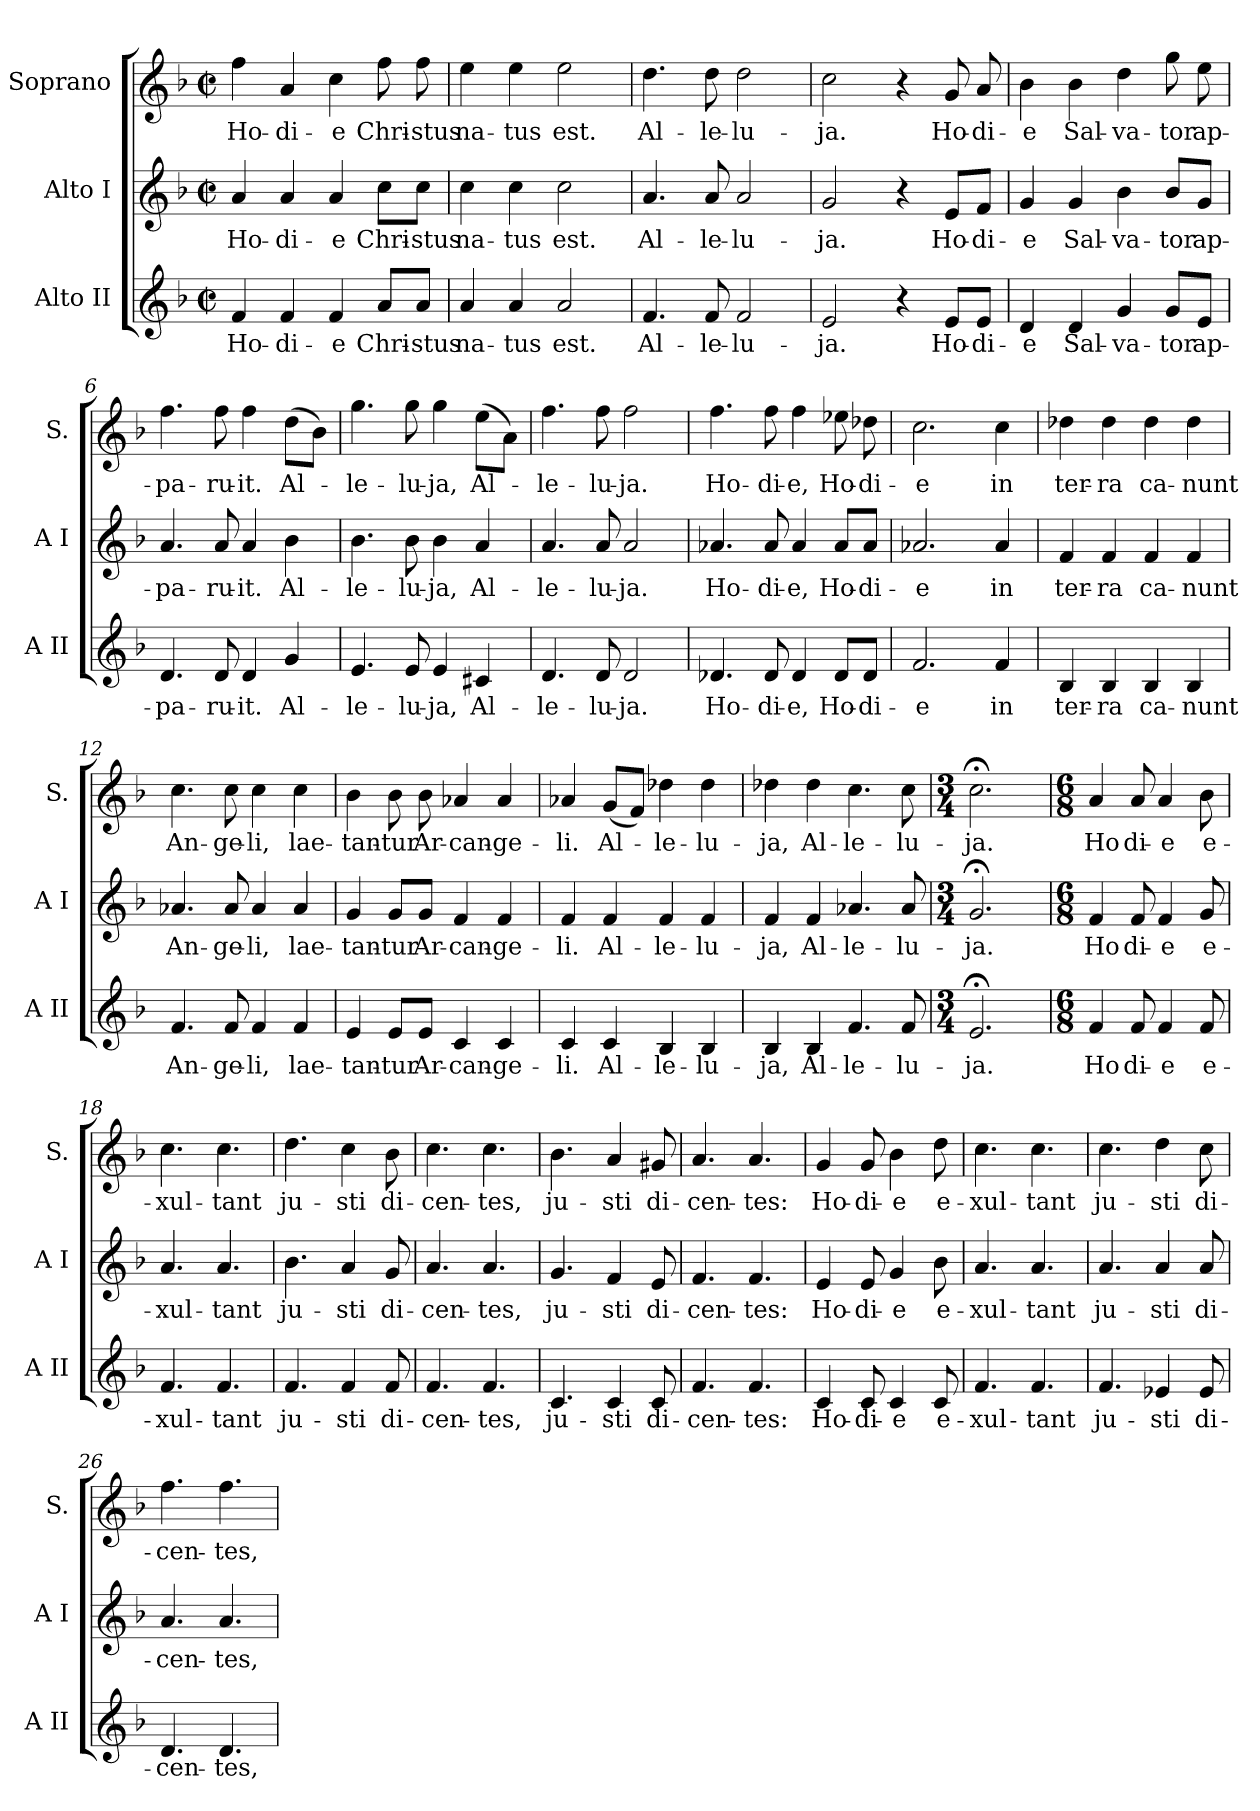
**kern	**text	**kern	**text	**kern	**text
*part3	*part3	*part2	*part2	*part1	*part1
*staff3	*staff3	*staff2	*staff2	*staff1	*staff1
*I"Alto II	*	*I"Alto I	*	*I"Soprano	*
*I'A II	*	*I'A I	*	*I'S.	*
!!LO:PB:g=z
*stria5	*	*stria5	*	*stria5	*
*clefG2	*	*clefG2	*	*clefG2	*
*k[b-]	*	*k[b-]	*	*k[b-]	*
*F:	*	*F:	*	*F:	*
*M2/2	*	*M2/2	*	*M2/2	*
*met(c|)	*	*met(c|)	*	*met(c|)	*
=1	=1	=1	=1	=1	=1
!	!LO:LY:b:cj	!	!LO:LY:b:cj	!	!LO:LY:b:cj
4f/	Ho-	4a/	Ho-	4ff\	Ho-
!	!LO:LY:b:cj	!	!LO:LY:b:cj	!	!LO:LY:b:cj
4f/	-di-	4a/	-di-	4a/	-di-
!	!LO:LY:b:cj	!	!LO:LY:b:cj	!	!LO:LY:b:cj
4f/	-e	4a/	-e	4cc\	-e
!	!LO:LY:b	!	!LO:LY:b	!	!LO:LY:b
8a/L	Chri-	8cc\L	Chri-	8ff\	Chri-
!	!LO:LY:b:rj	!	!LO:LY:b:rj	!	!LO:LY:b:rj
8a/J	-stus	8cc\J	-stus	8ff\	-stus
=2	=2	=2	=2	=2	=2
!	!LO:LY:b:cj	!	!LO:LY:b:cj	!	!LO:LY:b:cj
4a/	na-	4cc\	na-	4ee\	na-
!	!LO:LY:b:cj	!	!LO:LY:b:cj	!	!LO:LY:b:cj
4a/	-tus	4cc\	-tus	4ee\	-tus
!	!LO:LY:b:cj	!	!LO:LY:b:cj	!	!LO:LY:b:cj
2a/	est.	2cc\	est.	2ee\	est.
=3	=3	=3	=3	=3	=3
!	!LO:LY:b:cj	!	!LO:LY:b:cj	!	!LO:LY:b:cj
4.f/	Al-	4.a/	Al-	4.dd\	Al-
!	!LO:LY:b:cj	!	!LO:LY:b:cj	!	!LO:LY:b:cj
8f/	-le-	8a/	-le-	8dd\	-le-
!	!LO:LY:b:cj	!	!LO:LY:b:cj	!	!LO:LY:b:cj
2f/	-lu-	2a/	-lu-	2dd\	-lu-
=4	=4	=4	=4	=4	=4
!	!LO:LY:b:cj	!	!LO:LY:b:cj	!	!LO:LY:b:cj
2e/	-ja.	2g/	-ja.	2cc\	-ja.
4r	.	4r	.	4ra	.
!	!LO:LY:b	!	!LO:LY:b	!	!LO:LY:b
8e/L	Ho-	8e/L	Ho-	8g/	Ho-
!	!LO:LY:b:rj	!	!LO:LY:b:rj	!	!LO:LY:b:rj
8e/J	-di-	8f/J	-di-	8a/	-di-
!!LO:LB:g=z
=5	=5	=5	=5	=5	=5
!	!LO:LY:b:cj	!	!LO:LY:b:cj	!	!LO:LY:b:cj
4d/	-e	4g/	-e	4b-\	-e
!	!LO:LY:b:cj	!	!LO:LY:b:cj	!	!LO:LY:b:cj
4d/	Sal-	4g/	Sal-	4b-\	Sal-
!	!LO:LY:b:cj	!	!LO:LY:b:cj	!	!LO:LY:b:cj
4g/	-va-	4b-\	-va-	4dd\	-va-
!	!LO:LY:b:cj	!	!LO:LY:b:cj	!	!LO:LY:b:cj
8g/L	-tor	8b-/L	-tor	8gg\	-tor
!	!LO:LY:b:cj	!	!LO:LY:b:cj	!	!LO:LY:b:cj
8e/J	ap-	8g/J	ap-	8ee\	ap-
=6	=6	=6	=6	=6	=6
!	!LO:LY:b:cj	!	!LO:LY:b:cj	!	!LO:LY:b:cj
4.d/	-pa-	4.a/	-pa-	4.ff\	-pa-
!	!LO:LY:b:cj	!	!LO:LY:b:cj	!	!LO:LY:b:cj
8d/	-ru-	8a/	-ru-	8ff\	-ru-
!	!LO:LY:b:cj	!	!LO:LY:b:cj	!	!LO:LY:b:cj
4d/	-it.	4a/	-it.	4ff\	-it.
!	!LO:LY:b:cj	!	!LO:LY:b:cj	!	!LO:LY:b:cj
4g/	Al-	4b-\	Al-	(>8dd\L	Al-
.	.	.	.	8b-\J)	.
=7	=7	=7	=7	=7	=7
!	!LO:LY:b:cj	!	!LO:LY:b:cj	!	!LO:LY:b:cj
4.e/	-le-	4.b-\	-le-	4.gg\	-le-
!	!LO:LY:b:cj	!	!LO:LY:b:cj	!	!LO:LY:b:cj
8e/	-lu-	8b-\	-lu-	8gg\	-lu-
!	!LO:LY:b:cj	!	!LO:LY:b:cj	!	!LO:LY:b:cj
4e/	-ja,	4b-\	-ja,	4gg\	-ja,
!	!LO:LY:b:cj	!	!LO:LY:b:cj	!	!LO:LY:b:cj
4c#X/	Al-	4a/	Al-	(>8ee\L	Al-
.	.	.	.	8a\J)	.
=8	=8	=8	=8	=8	=8
!	!LO:LY:b:cj	!	!LO:LY:b:cj	!	!LO:LY:b:cj
4.d/	-le-	4.a/	-le-	4.ff\	-le-
!	!LO:LY:b:cj	!	!LO:LY:b:cj	!	!LO:LY:b:cj
8d/	-lu-	8a/	-lu-	8ff\	-lu-
!	!LO:LY:b:cj	!	!LO:LY:b:cj	!	!LO:LY:b:cj
2d/	-ja.	2a/	-ja.	2ff\	-ja.
!!LO:LB:g=z
=9	=9	=9	=9	=9	=9
!	!LO:LY:b:cj	!	!LO:LY:b:cj	!	!LO:LY:b:cj
4.d-X/	Ho-	4.a-X/	Ho-	4.ff\	Ho-
!	!LO:LY:b:cj	!	!LO:LY:b:cj	!	!LO:LY:b:cj
8d-/	-di-	8a-/	-di-	8ff\	-di-
!	!LO:LY:b:cj	!	!LO:LY:b:cj	!	!LO:LY:b:cj
4d-/	-e,	4a-/	-e,	4ff\	-e,
!	!LO:LY:b:cj	!	!LO:LY:b:cj	!	!LO:LY:b:cj
8d-/L	Ho-	8a-/L	Ho-	8ee-X\	Ho-
!	!LO:LY:b:cj	!	!LO:LY:b:cj	!	!LO:LY:b:cj
8d-/J	-di-	8a-/J	-di-	8dd-X\	-di-
=10	=10	=10	=10	=10	=10
!	!LO:LY:b:cj	!	!LO:LY:b:cj	!	!LO:LY:b:cj
2.f/	-e	2.a-X/	-e	2.cc\	-e
!	!LO:LY:b:cj	!	!LO:LY:b:cj	!	!LO:LY:b:cj
4f/	in	4a-/	in	4cc\	in
=11	=11	=11	=11	=11	=11
!	!LO:LY:b:cj	!	!LO:LY:b:cj	!	!LO:LY:b:cj
4B-/	ter-	4f/	ter-	4dd-X\	ter-
!	!LO:LY:b:cj	!	!LO:LY:b:cj	!	!LO:LY:b:cj
4B-/	-ra	4f/	-ra	4dd-\	-ra
!	!LO:LY:b:cj	!	!LO:LY:b:cj	!	!LO:LY:b:cj
4B-/	ca-	4f/	ca-	4dd-\	ca-
!	!LO:LY:b:cj	!	!LO:LY:b:cj	!	!LO:LY:b:cj
4B-/	-nunt	4f/	-nunt	4dd-\	-nunt
=12	=12	=12	=12	=12	=12
!	!LO:LY:b:cj	!	!LO:LY:b:cj	!	!LO:LY:b:cj
4.f/	An-	4.a-X/	An-	4.cc\	An-
!	!LO:LY:b:cj	!	!LO:LY:b:cj	!	!LO:LY:b:cj
8f/	-ge-	8a-/	-ge-	8cc\	-ge-
!	!LO:LY:b:cj	!	!LO:LY:b:cj	!	!LO:LY:b:cj
4f/	-li,	4a-/	-li,	4cc\	-li,
!	!LO:LY:b:cj	!	!LO:LY:b:cj	!	!LO:LY:b:cj
4f/	lae-	4a-/	lae-	4cc\	lae-
!!LO:PB:g=z
=13	=13	=13	=13	=13	=13
!	!LO:LY:b:cj	!	!LO:LY:b:cj	!	!LO:LY:b:cj
4e/	-tan-	4g/	-tan-	4b-\	-tan-
!	!LO:LY:b:cj	!	!LO:LY:b:cj	!	!LO:LY:b:cj
8e/L	-tur	8g/L	-tur	8b-\	-tur
!	!LO:LY:b	!	!LO:LY:b	!	!LO:LY:b
8e/J	Ar-	8g/J	Ar-	8b-\	Ar-
!	!LO:LY:b:rj	!	!LO:LY:b:rj	!	!LO:LY:b:rj
4c/	-can-	4f/	-can-	4a-X/	-can-
!	!LO:LY:b:cj	!	!LO:LY:b:cj	!	!LO:LY:b:cj
4c/	-ge-	4f/	-ge-	4a-/	-ge-
=14	=14	=14	=14	=14	=14
!	!LO:LY:b:cj	!	!LO:LY:b:cj	!	!LO:LY:b:cj
4c/	-li.	4f/	-li.	4a-X/	-li.
!	!LO:LY:b:cj	!	!LO:LY:b:cj	!	!LO:LY:b:cj
4c/	Al-	4f/	Al-	(<8g/L	Al-
.	.	.	.	8f/J)	.
!	!LO:LY:b:cj	!	!LO:LY:b:cj	!	!LO:LY:b:cj
4B-/	-le-	4f/	-le-	4dd-X\	-le-
!	!LO:LY:b:cj	!	!LO:LY:b:cj	!	!LO:LY:b:cj
4B-/	-lu-	4f/	-lu-	4dd-\	-lu-
=15	=15	=15	=15	=15	=15
!	!LO:LY:b:cj	!	!LO:LY:b:cj	!	!LO:LY:b:cj
4B-/	-ja,	4f/	-ja,	4dd-X\	-ja,
!	!LO:LY:b:cj	!	!LO:LY:b:cj	!	!LO:LY:b:cj
4B-/	Al-	4f/	Al-	4dd-\	Al-
!	!LO:LY:b:cj	!	!LO:LY:b:cj	!	!LO:LY:b:cj
4.f/	-le-	4.a-X/	-le-	4.cc\	-le-
!	!LO:LY:b:cj	!	!LO:LY:b:cj	!	!LO:LY:b:cj
8f/	-lu-	8a-/	-lu-	8cc\	-lu-
=16	=16	=16	=16	=16	=16
*M3/4	*	*M3/4	*	*M3/4	*
!	!LO:LY:b:cj	!	!LO:LY:b:cj	!	!LO:LY:b:cj
2.e;</	-ja.	2.g;</	-ja.	2.cc;<\	-ja.
!!LO:LB:g=z
=17	=17	=17	=17	=17	=17
*M6/8	*	*M6/8	*	*M6/8	*
!	!LO:LY:b:cj	!	!LO:LY:b:cj	!	!LO:LY:b:cj
4f/	Ho	4f/	Ho	4a/	Ho
!	!LO:LY:b:cj	!	!LO:LY:b:cj	!	!LO:LY:b:cj
8f/	di-	8f/	di-	8a/	di-
!	!LO:LY:b:cj	!	!LO:LY:b:cj	!	!LO:LY:b:cj
4f/	-e	4f/	-e	4a/	-e
!	!LO:LY:b:cj	!	!LO:LY:b:cj	!	!LO:LY:b:cj
8f/	e-	8g/	e-	8b-\	e-
=18	=18	=18	=18	=18	=18
!	!LO:LY:b:cj	!	!LO:LY:b:cj	!	!LO:LY:b:cj
4.f/	-xul-	4.a/	-xul-	4.cc\	-xul-
!	!LO:LY:b:cj	!	!LO:LY:b:cj	!	!LO:LY:b:cj
4.f/	-tant	4.a/	-tant	4.cc\	-tant
=19	=19	=19	=19	=19	=19
!	!LO:LY:b:cj	!	!LO:LY:b:cj	!	!LO:LY:b:cj
4.f/	ju-	4.b-\	ju-	4.dd\	ju-
!	!LO:LY:b:cj	!	!LO:LY:b:cj	!	!LO:LY:b:cj
4f/	-sti	4a/	-sti	4cc\	-sti
!	!LO:LY:b:cj	!	!LO:LY:b:cj	!	!LO:LY:b:cj
8f/	di-	8g/	di-	8b-\	di-
=20	=20	=20	=20	=20	=20
!	!LO:LY:b:cj	!	!LO:LY:b:cj	!	!LO:LY:b:cj
4.f/	-cen-	4.a/	-cen-	4.cc\	-cen-
!	!LO:LY:b:cj	!	!LO:LY:b:cj	!	!LO:LY:b:cj
4.f/	-tes,	4.a/	-tes,	4.cc\	-tes,
!!LO:LB:g=z
=21	=21	=21	=21	=21	=21
!	!LO:LY:b:cj	!	!LO:LY:b:cj	!	!LO:LY:b:cj
4.c/	ju-	4.g/	ju-	4.b-\	ju-
!	!LO:LY:b:cj	!	!LO:LY:b:cj	!	!LO:LY:b:cj
4c/	-sti	4f/	-sti	4a/	-sti
!	!LO:LY:b:cj	!	!LO:LY:b:cj	!	!LO:LY:b:cj
8c/	di-	8e/	di-	8g#X/	di-
=22	=22	=22	=22	=22	=22
!	!LO:LY:b:cj	!	!LO:LY:b:cj	!	!LO:LY:b:cj
4.f/	-cen-	4.f/	-cen-	4.a/	-cen-
!	!LO:LY:b:cj	!	!LO:LY:b:cj	!	!LO:LY:b:cj
4.f/	-tes:	4.f/	-tes:	4.a/	-tes:
=23	=23	=23	=23	=23	=23
!	!LO:LY:b:cj	!	!LO:LY:b:cj	!	!LO:LY:b:cj
4c/	Ho-	4e/	Ho-	4g/	Ho-
!	!LO:LY:b:cj	!	!LO:LY:b:cj	!	!LO:LY:b:cj
8c/	-di-	8e/	-di-	8g/	-di-
!	!LO:LY:b:cj	!	!LO:LY:b:cj	!	!LO:LY:b:cj
4c/	-e	4g/	-e	4b-\	-e
!	!LO:LY:b:cj	!	!LO:LY:b:cj	!	!LO:LY:b:cj
8c/	e-	8b-\	e-	8dd\	e-
=24	=24	=24	=24	=24	=24
!	!LO:LY:b:cj	!	!LO:LY:b:cj	!	!LO:LY:b:cj
4.f/	-xul-	4.a/	-xul-	4.cc\	-xul-
!	!LO:LY:b:cj	!	!LO:LY:b:cj	!	!LO:LY:b:cj
4.f/	-tant	4.a/	-tant	4.cc\	-tant
!!LO:LB:g=z
=25	=25	=25	=25	=25	=25
!	!LO:LY:b:cj	!	!LO:LY:b:cj	!	!LO:LY:b:cj
4.f/	ju-	4.a/	ju-	4.cc\	ju-
!	!LO:LY:b:cj	!	!LO:LY:b:cj	!	!LO:LY:b:cj
4e-X/	-sti	4a/	-sti	4dd\	-sti
!	!LO:LY:b:cj	!	!LO:LY:b:cj	!	!LO:LY:b:cj
8e-/	di-	8a/	di-	8cc\	di-
=26	=26	=26	=26	=26	=26
!	!LO:LY:b:cj	!	!LO:LY:b:cj	!	!LO:LY:b:cj
4.d/	-cen-	4.a/	-cen-	4.ff\	-cen-
!	!LO:LY:b:cj	!	!LO:LY:b:cj	!	!LO:LY:b:cj
4.d/	-tes,	4.a/	-tes,	4.ff\	-tes,
=	=	=	=	=	=
*-	*-	*-	*-	*-	*-
